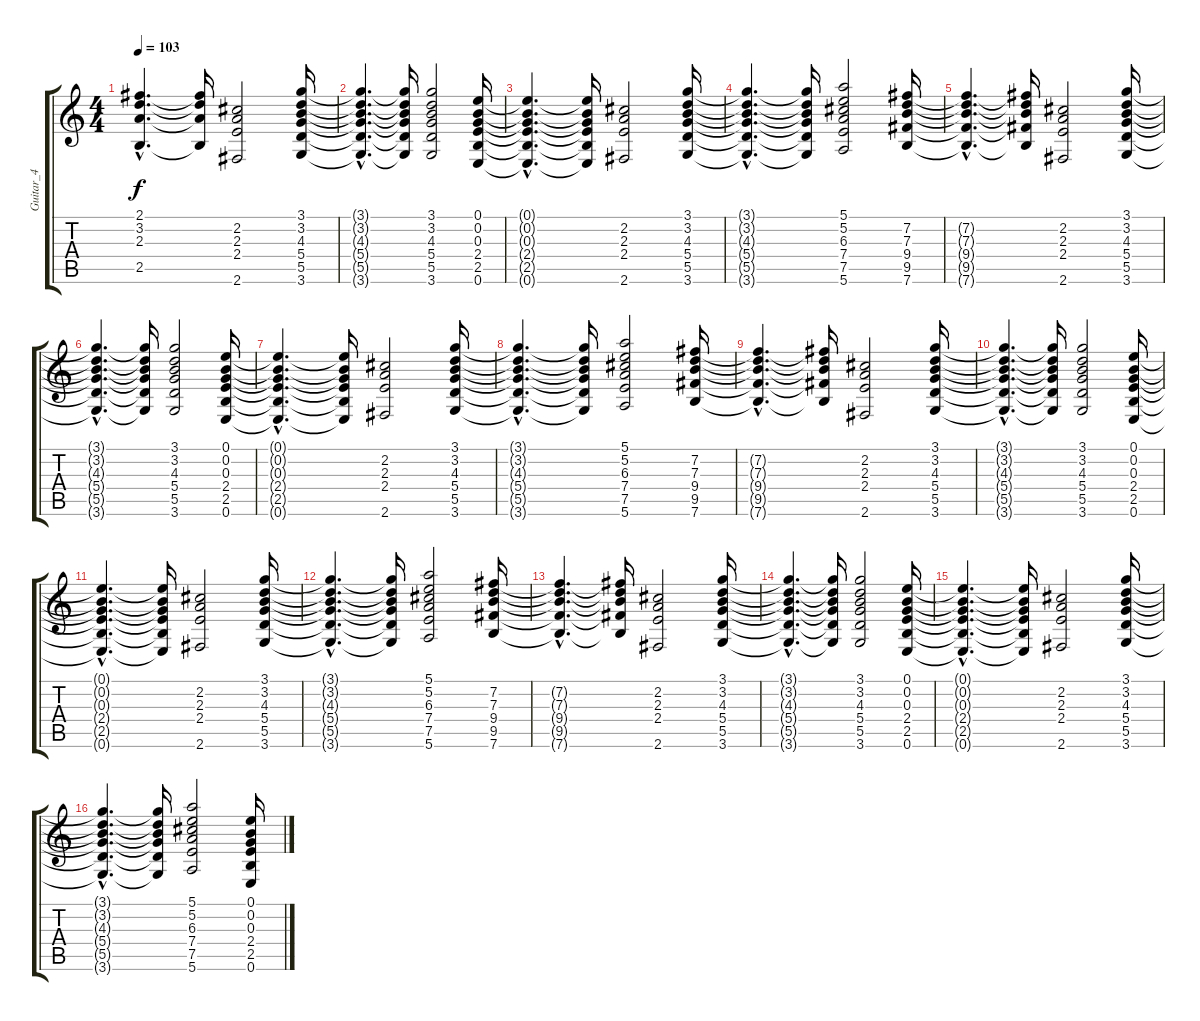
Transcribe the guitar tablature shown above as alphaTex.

\track ("Guitar_4" "Guitar_4") {instrument distortionguitar}
\staff {score tabs}
\tuning (E4 B3 G3 D3 A2 E2) {hide}
\ts (4 4)
\tempo 103
\clef g2
\ks c
(2.1{hac t} 3.2{hac t} 2.3{hac t} 2.5{hac t}).4{d dy f} (2.1{t} 3.2{t} 2.3{t} 2.5{t}).16 (2.2 2.3 2.4 2.6).2 (3.1 3.2 4.3 5.4 5.5 3.6).16 |
(3.1{hac t} 3.2{hac t} 4.3{hac t} 5.4{hac t} 5.5{hac t} 3.6{hac t}).4{d} (3.1{t} 3.2{t} 4.3{t} 5.4{t} 5.5{t} 3.6{t}).16 (3.1 3.2 4.3 5.4 5.5 3.6).2 (0.1 0.2 0.3 2.4 2.5 0.6).16 |
(0.1{hac t} 0.2{hac t} 0.3{hac t} 2.4{hac t} 2.5{hac t} 0.6{hac t}).4{d} (0.1{t} 0.2{t} 0.3{t} 2.4{t} 2.5{t} 0.6{t}).16 (2.2 2.3 2.4 2.6).2 (3.1 3.2 4.3 5.4 5.5 3.6).16 |
(3.1{hac t} 3.2{hac t} 4.3{hac t} 5.4{hac t} 5.5{hac t} 3.6{hac t}).4{d} (3.1{t} 3.2{t} 4.3{t} 5.4{t} 5.5{t} 3.6{t}).16 (5.1 5.2 6.3 7.4 7.5 5.6).2 (7.2 7.3 9.4 9.5 7.6).16 |
(7.2{hac t} 7.3{hac t} 9.4{hac t} 9.5{hac t} 7.6{hac t}).4{d} (7.2{t} 7.3{t} 9.4{t} 9.5{t} 7.6{t}).16 (2.2 2.3 2.4 2.6).2 (3.1 3.2 4.3 5.4 5.5 3.6).16 |
(3.1{hac t} 3.2{hac t} 4.3{hac t} 5.4{hac t} 5.5{hac t} 3.6{hac t}).4{d} (3.1{t} 3.2{t} 4.3{t} 5.4{t} 5.5{t} 3.6{t}).16 (3.1 3.2 4.3 5.4 5.5 3.6).2 (0.1 0.2 0.3 2.4 2.5 0.6).16 |
(0.1{hac t} 0.2{hac t} 0.3{hac t} 2.4{hac t} 2.5{hac t} 0.6{hac t}).4{d} (0.1{t} 0.2{t} 0.3{t} 2.4{t} 2.5{t} 0.6{t}).16 (2.2 2.3 2.4 2.6).2 (3.1 3.2 4.3 5.4 5.5 3.6).16 |
(3.1{hac t} 3.2{hac t} 4.3{hac t} 5.4{hac t} 5.5{hac t} 3.6{hac t}).4{d} (3.1{t} 3.2{t} 4.3{t} 5.4{t} 5.5{t} 3.6{t}).16 (5.1 5.2 6.3 7.4 7.5 5.6).2 (7.2 7.3 9.4 9.5 7.6).16 |
(7.2{hac t} 7.3{hac t} 9.4{hac t} 9.5{hac t} 7.6{hac t}).4{d} (7.2{t} 7.3{t} 9.4{t} 9.5{t} 7.6{t}).16 (2.2 2.3 2.4 2.6).2 (3.1 3.2 4.3 5.4 5.5 3.6).16 |
(3.1{hac t} 3.2{hac t} 4.3{hac t} 5.4{hac t} 5.5{hac t} 3.6{hac t}).4{d} (3.1{t} 3.2{t} 4.3{t} 5.4{t} 5.5{t} 3.6{t}).16 (3.1 3.2 4.3 5.4 5.5 3.6).2 (0.1 0.2 0.3 2.4 2.5 0.6).16 |
(0.1{hac t} 0.2{hac t} 0.3{hac t} 2.4{hac t} 2.5{hac t} 0.6{hac t}).4{d} (0.1{t} 0.2{t} 0.3{t} 2.4{t} 2.5{t} 0.6{t}).16 (2.2 2.3 2.4 2.6).2 (3.1 3.2 4.3 5.4 5.5 3.6).16 |
(3.1{hac t} 3.2{hac t} 4.3{hac t} 5.4{hac t} 5.5{hac t} 3.6{hac t}).4{d} (3.1{t} 3.2{t} 4.3{t} 5.4{t} 5.5{t} 3.6{t}).16 (5.1 5.2 6.3 7.4 7.5 5.6).2 (7.2 7.3 9.4 9.5 7.6).16 |
(7.2{hac t} 7.3{hac t} 9.4{hac t} 9.5{hac t} 7.6{hac t}).4{d} (7.2{t} 7.3{t} 9.4{t} 9.5{t} 7.6{t}).16 (2.2 2.3 2.4 2.6).2 (3.1 3.2 4.3 5.4 5.5 3.6).16 |
(3.1{hac t} 3.2{hac t} 4.3{hac t} 5.4{hac t} 5.5{hac t} 3.6{hac t}).4{d} (3.1{t} 3.2{t} 4.3{t} 5.4{t} 5.5{t} 3.6{t}).16 (3.1 3.2 4.3 5.4 5.5 3.6).2 (0.1 0.2 0.3 2.4 2.5 0.6).16 |
(0.1{hac t} 0.2{hac t} 0.3{hac t} 2.4{hac t} 2.5{hac t} 0.6{hac t}).4{d} (0.1{t} 0.2{t} 0.3{t} 2.4{t} 2.5{t} 0.6{t}).16 (2.2 2.3 2.4 2.6).2 (3.1 3.2 4.3 5.4 5.5 3.6).16 |
(3.1{hac t} 3.2{hac t} 4.3{hac t} 5.4{hac t} 5.5{hac t} 3.6{hac t}).4{d} (3.1{t} 3.2{t} 4.3{t} 5.4{t} 5.5{t} 3.6{t}).16 (5.1 5.2 6.3 7.4 7.5 5.6).2 (0.1 0.2 0.3 2.4 2.5 0.6).16
